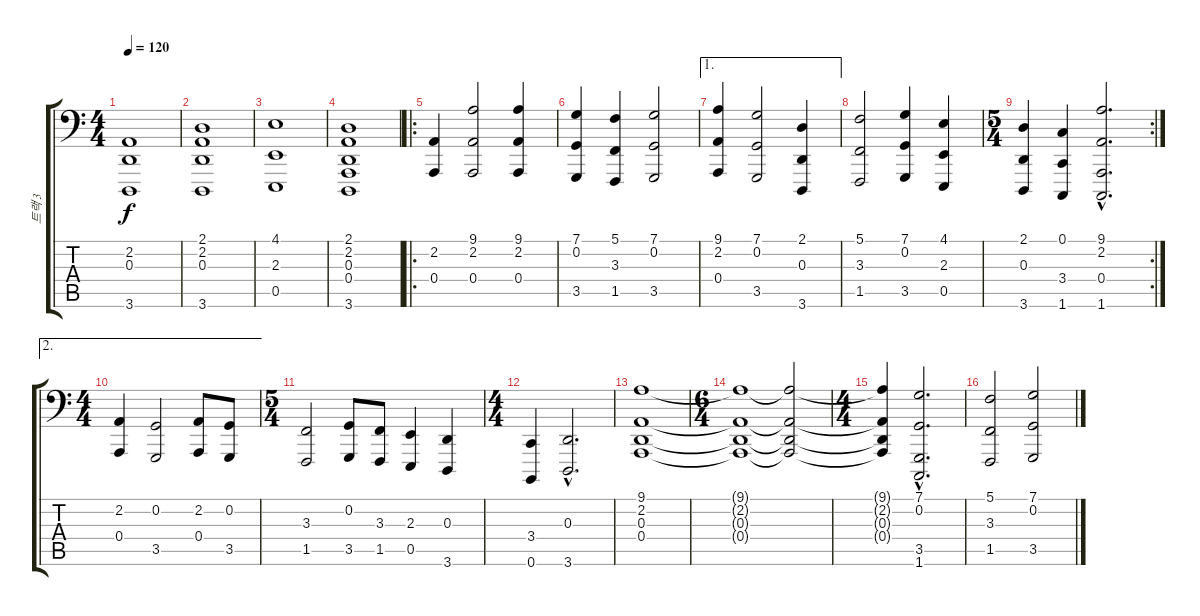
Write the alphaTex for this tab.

\track ("트랙 3" "트랙 3") {instrument synthstrings1}
\staff {score tabs}
\tuning (C3 G2 D2 A1 E1 B0) {hide}
\ts (4 4)
\tempo 120
\clef f4
\ks c
(2.2{t} 0.3{t} 3.6{t}).1{dy f} |
(2.1 2.2 0.3 3.6).1 |
(4.1 2.3 0.5).1 |
(2.1 2.2 0.3 0.4 3.6).1 |
\ro
(2.2 0.4).4 (9.1 2.2 0.4).2 (9.1 2.2 0.4).4 |
(7.1 0.2 3.5).4 (5.1 3.3 1.5).4 (7.1 0.2 3.5).2 |
\ae 1
(9.1 2.2 0.4).4 (7.1 0.2 3.5).2 (2.1 0.3 3.6).4 |
(5.1 3.3 1.5).2 (7.1 0.2 3.5).4 (4.1 2.3 0.5).4 |
\rc 2
\ts (5 4)
(2.1 0.3 3.6).4 (0.1 3.4 1.6).4 (9.1{hac} 2.2{hac} 0.4{hac} 1.6{hac}).2{d} |
\ae 2
\ts (4 4)
(2.2 0.4).4 (0.2 3.5).2 (2.2 0.4).8 (0.2 3.5).8 |
\ts (5 4)
(3.3 1.5).2 (0.2 3.5).8 (3.3 1.5).8 (2.3 0.5).4 (0.3 3.6).4 |
\ts (4 4)
(3.4 0.6).4 (0.3{hac} 3.6{hac}).2{d} |
(9.1 2.2 0.3 0.4).1 |
\ts (6 4)
(9.1{t} 2.2{t} 0.3{t} 0.4{t}).1 (9.1{t} 2.2{t} 0.3{t} 0.4{t}).2 |
\ts (4 4)
(9.1{t} 2.2{t} 0.3{t} 0.4{t}).4 (7.1{hac} 0.2{hac} 3.5{hac} 1.6{hac}).2{d} |
(5.1 3.3 1.5).2 (7.1 0.2 3.5).2
